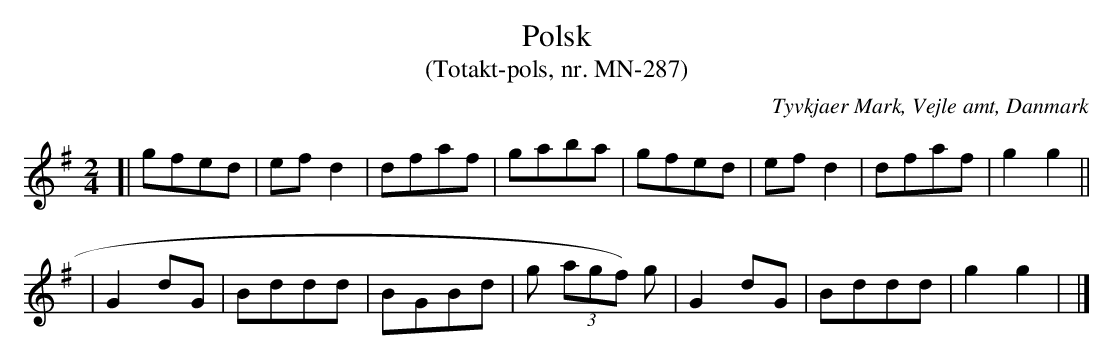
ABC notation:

X:1
T:Polsk
T:(Totakt-pols, nr. MN-287)
O:Tyvkjaer Mark, Vejle amt, Danmark
M:2/4
L:1/8
K:G
[| gfed | ef d2 | dfaf | gaba | gfed | ef d2 | dfaf | g2 g2 ||
| G2 dG | Bddd | BGBd | g (3agf) g | G2 dG | Bddd | g2 g2 | |]
